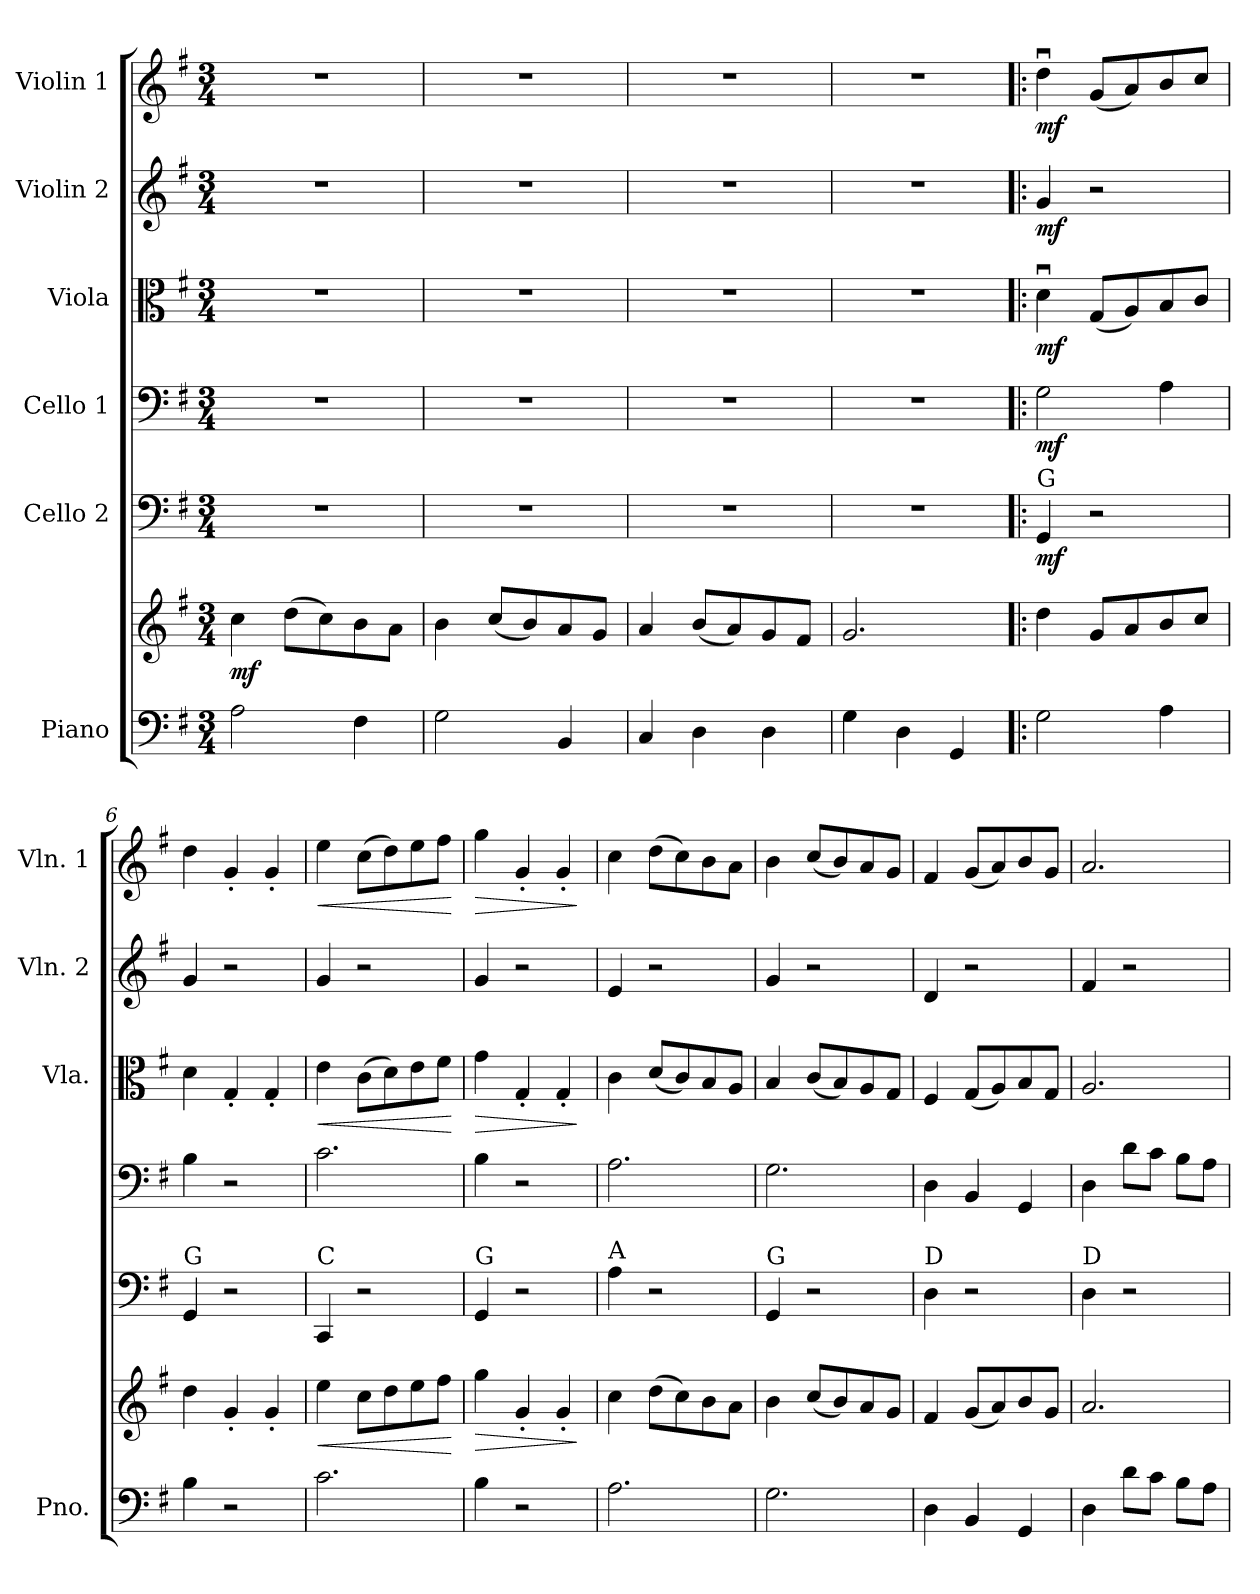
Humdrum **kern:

**kern	**kern	**dynam	**kern	**dynam	**kern	**dynam	**kern	**dynam	**kern	**dynam	**kern	**dynam
*part6	*part6	*part6	*part5	*part5	*part4	*part4	*part3	*part3	*part2	*part2	*part1	*part1
*staff7	*staff6	*staff6/7	*staff5	*staff5	*staff4	*staff4	*staff3	*staff3	*staff2	*staff2	*staff1	*staff1
*I"Piano	*	*	*I"Cello 2	*	*I"Cello 1	*	*I"Viola	*	*I"Violin 2	*	*I"Violin 1	*
*I'Pno.	*	*	*	*	*	*	*I'Vla.	*	*I'Vln. 2	*	*I'Vln. 1	*
*clefF4	*clefG2	*	*clefF4	*	*clefF4	*	*clefC3	*	*clefG2	*	*clefG2	*
*k[f#]	*k[f#]	*	*k[f#]	*	*k[f#]	*	*k[f#]	*	*k[f#]	*	*k[f#]	*
*M3/4	*M3/4	*	*M3/4	*	*M3/4	*	*M3/4	*	*M3/4	*	*M3/4	*
=1	=1	=1	=1	=1	=1	=1	=1	=1	=1	=1	=1	=1
!	!	!LO:DY:b	!	!	!	!	!	!	!	!	!	!
2A\	4cc\	mf	2.r	.	2.r	.	2.r	.	2.r	.	2.r	.
.	(>8dd\L	.	.	.	.	.	.	.	.	.	.	.
.	8cc\)	.	.	.	.	.	.	.	.	.	.	.
4F#\	8b\	.	.	.	.	.	.	.	.	.	.	.
.	8a\J	.	.	.	.	.	.	.	.	.	.	.
=2	=2	=2	=2	=2	=2	=2	=2	=2	=2	=2	=2	=2
2G\	4b\	.	2.r	.	2.r	.	2.r	.	2.r	.	2.r	.
.	(<8cc/L	.	.	.	.	.	.	.	.	.	.	.
.	8b/)	.	.	.	.	.	.	.	.	.	.	.
4BB/	8a/	.	.	.	.	.	.	.	.	.	.	.
.	8g/J	.	.	.	.	.	.	.	.	.	.	.
=3	=3	=3	=3	=3	=3	=3	=3	=3	=3	=3	=3	=3
4C/	4a/	.	2.r	.	2.r	.	2.r	.	2.r	.	2.r	.
4D\	(<8b/L	.	.	.	.	.	.	.	.	.	.	.
.	8a/)	.	.	.	.	.	.	.	.	.	.	.
4D\	8g/	.	.	.	.	.	.	.	.	.	.	.
.	8f#/J	.	.	.	.	.	.	.	.	.	.	.
=4	=4	=4	=4	=4	=4	=4	=4	=4	=4	=4	=4	=4
4G\	2.g/	.	2.r	.	2.r	.	2.r	.	2.r	.	2.r	.
4D\	.	.	.	.	.	.	.	.	.	.	.	.
4GG/	.	.	.	.	.	.	.	.	.	.	.	.
=5!|:	=5!|:	=5!|:	=5!|:	=5!|:	=5!|:	=5!|:	=5!|:	=5!|:	=5!|:	=5!|:	=5!|:	=5!|:
!	!	!	!LO:TX:a:t=G	!	!	!	!	!	!	!	!	!
!	!	!	!	!LO:DY:b	!	!LO:DY:b	!	!LO:DY:b	!	!LO:DY:b	!	!LO:DY:b
2G\	4dd\	.	4GG/	mf	2G\	mf	4du\	mf	4g/	mf	4ddu\	mf
.	8g/L	.	2r	.	.	.	(<8G/L	.	2r	.	(<8g/L	.
.	8a/	.	.	.	.	.	8A/)	.	.	.	8a/)	.
4A\	8b/	.	.	.	4A\	.	8B/	.	.	.	8b/	.
.	8cc/J	.	.	.	.	.	8c/J	.	.	.	8cc/J	.
=6	=6	=6	=6	=6	=6	=6	=6	=6	=6	=6	=6	=6
!	!	!	!LO:TX:a:t=G	!	!	!	!	!	!	!	!	!
4B\	4dd\	.	4GG/	.	4B\	.	4d\	.	4g/	.	4dd\	.
2r	4g'/	.	2r	.	2r	.	4G'/	.	2r	.	4g'/	.
.	4g'/	.	.	.	.	.	4G'/	.	.	.	4g'/	.
=7	=7	=7	=7	=7	=7	=7	=7	=7	=7	=7	=7	=7
!	!	!	!LO:TX:a:t=C	!	!	!	!	!	!	!	!	!
!	!	!LO:HP:b	!	!	!	!	!	!LO:HP:b	!	!	!	!LO:HP:b
2.c\	4ee\	<	4CC/	.	2.c\	.	4e\	<	4g/	.	4ee\	<
.	8cc\L	.	2r	.	.	.	(>8c\L	.	2r	.	(>8cc\L	.
.	8dd\	.	.	.	.	.	8d\)	.	.	.	8dd\)	.
.	8ee\	.	.	.	.	.	8e\	.	.	.	8ee\	.
.	8ff#\J	.	.	.	.	.	8f#\J	.	.	.	8ff#\J	.
.	.	[	.	.	.	.	.	[	.	.	.	[
=8	=8	=8	=8	=8	=8	=8	=8	=8	=8	=8	=8	=8
!	!	!	!LO:TX:a:t=G	!	!	!	!	!	!	!	!	!
!	!	!LO:HP:b	!	!	!	!	!	!LO:HP:b	!	!	!	!LO:HP:b
4B\	4gg\	>	4GG/	.	4B\	.	4g\	>	4g/	.	4gg\	>
2r	4g'/	.	2r	.	2r	.	4G'/	.	2r	.	4g'/	.
.	4g'/	.	.	.	.	.	4G'/	.	.	.	4g'/	.
.	.	]	.	.	.	.	.	]	.	.	.	]
!!LO:PB:g=z
=9	=9	=9	=9	=9	=9	=9	=9	=9	=9	=9	=9	=9
!	!	!	!LO:TX:a:t=A	!	!	!	!	!	!	!	!	!
2.A\	4cc\	.	4A\	.	2.A\	.	4c\	.	4e/	.	4cc\	.
.	(>8dd\L	.	2r	.	.	.	(<8d/L	.	2r	.	(>8dd\L	.
.	8cc\)	.	.	.	.	.	8c/)	.	.	.	8cc\)	.
.	8b\	.	.	.	.	.	8B/	.	.	.	8b\	.
.	8a\J	.	.	.	.	.	8A/J	.	.	.	8a\J	.
=10	=10	=10	=10	=10	=10	=10	=10	=10	=10	=10	=10	=10
!	!	!	!LO:TX:a:t=G	!	!	!	!	!	!	!	!	!
2.G\	4b\	.	4GG/	.	2.G\	.	4B/	.	4g/	.	4b\	.
.	(<8cc/L	.	2r	.	.	.	(<8c/L	.	2r	.	(<8cc/L	.
.	8b/)	.	.	.	.	.	8B/)	.	.	.	8b/)	.
.	8a/	.	.	.	.	.	8A/	.	.	.	8a/	.
.	8g/J	.	.	.	.	.	8G/J	.	.	.	8g/J	.
=11	=11	=11	=11	=11	=11	=11	=11	=11	=11	=11	=11	=11
!	!	!	!LO:TX:a:t=D	!	!	!	!	!	!	!	!	!
4D\	4f#/	.	4D\	.	4D\	.	4F#/	.	4d/	.	4f#/	.
4BB/	(<8g/L	.	2r	.	4BB/	.	(<8G/L	.	2r	.	(<8g/L	.
.	8a/)	.	.	.	.	.	8A/)	.	.	.	8a/)	.
4GG/	8b/	.	.	.	4GG/	.	8B/	.	.	.	8b/	.
.	8g/J	.	.	.	.	.	8G/J	.	.	.	8g/J	.
=12	=12	=12	=12	=12	=12	=12	=12	=12	=12	=12	=12	=12
!	!	!	!LO:TX:a:t=D	!	!	!	!	!	!	!	!	!
4D\	2.a/	.	4D\	.	4D\	.	2.A/	.	4f#/	.	2.a/	.
8d\L	.	.	2r	.	8d\L	.	.	.	2r	.	.	.
8c\J	.	.	.	.	8c\J	.	.	.	.	.	.	.
8B\L	.	.	.	.	8B\L	.	.	.	.	.	.	.
8A\J	.	.	.	.	8A\J	.	.	.	.	.	.	.
=	=	=	=	=	=	=	=	=	=	=	=	=
*-	*-	*-	*-	*-	*-	*-	*-	*-	*-	*-	*-	*-
